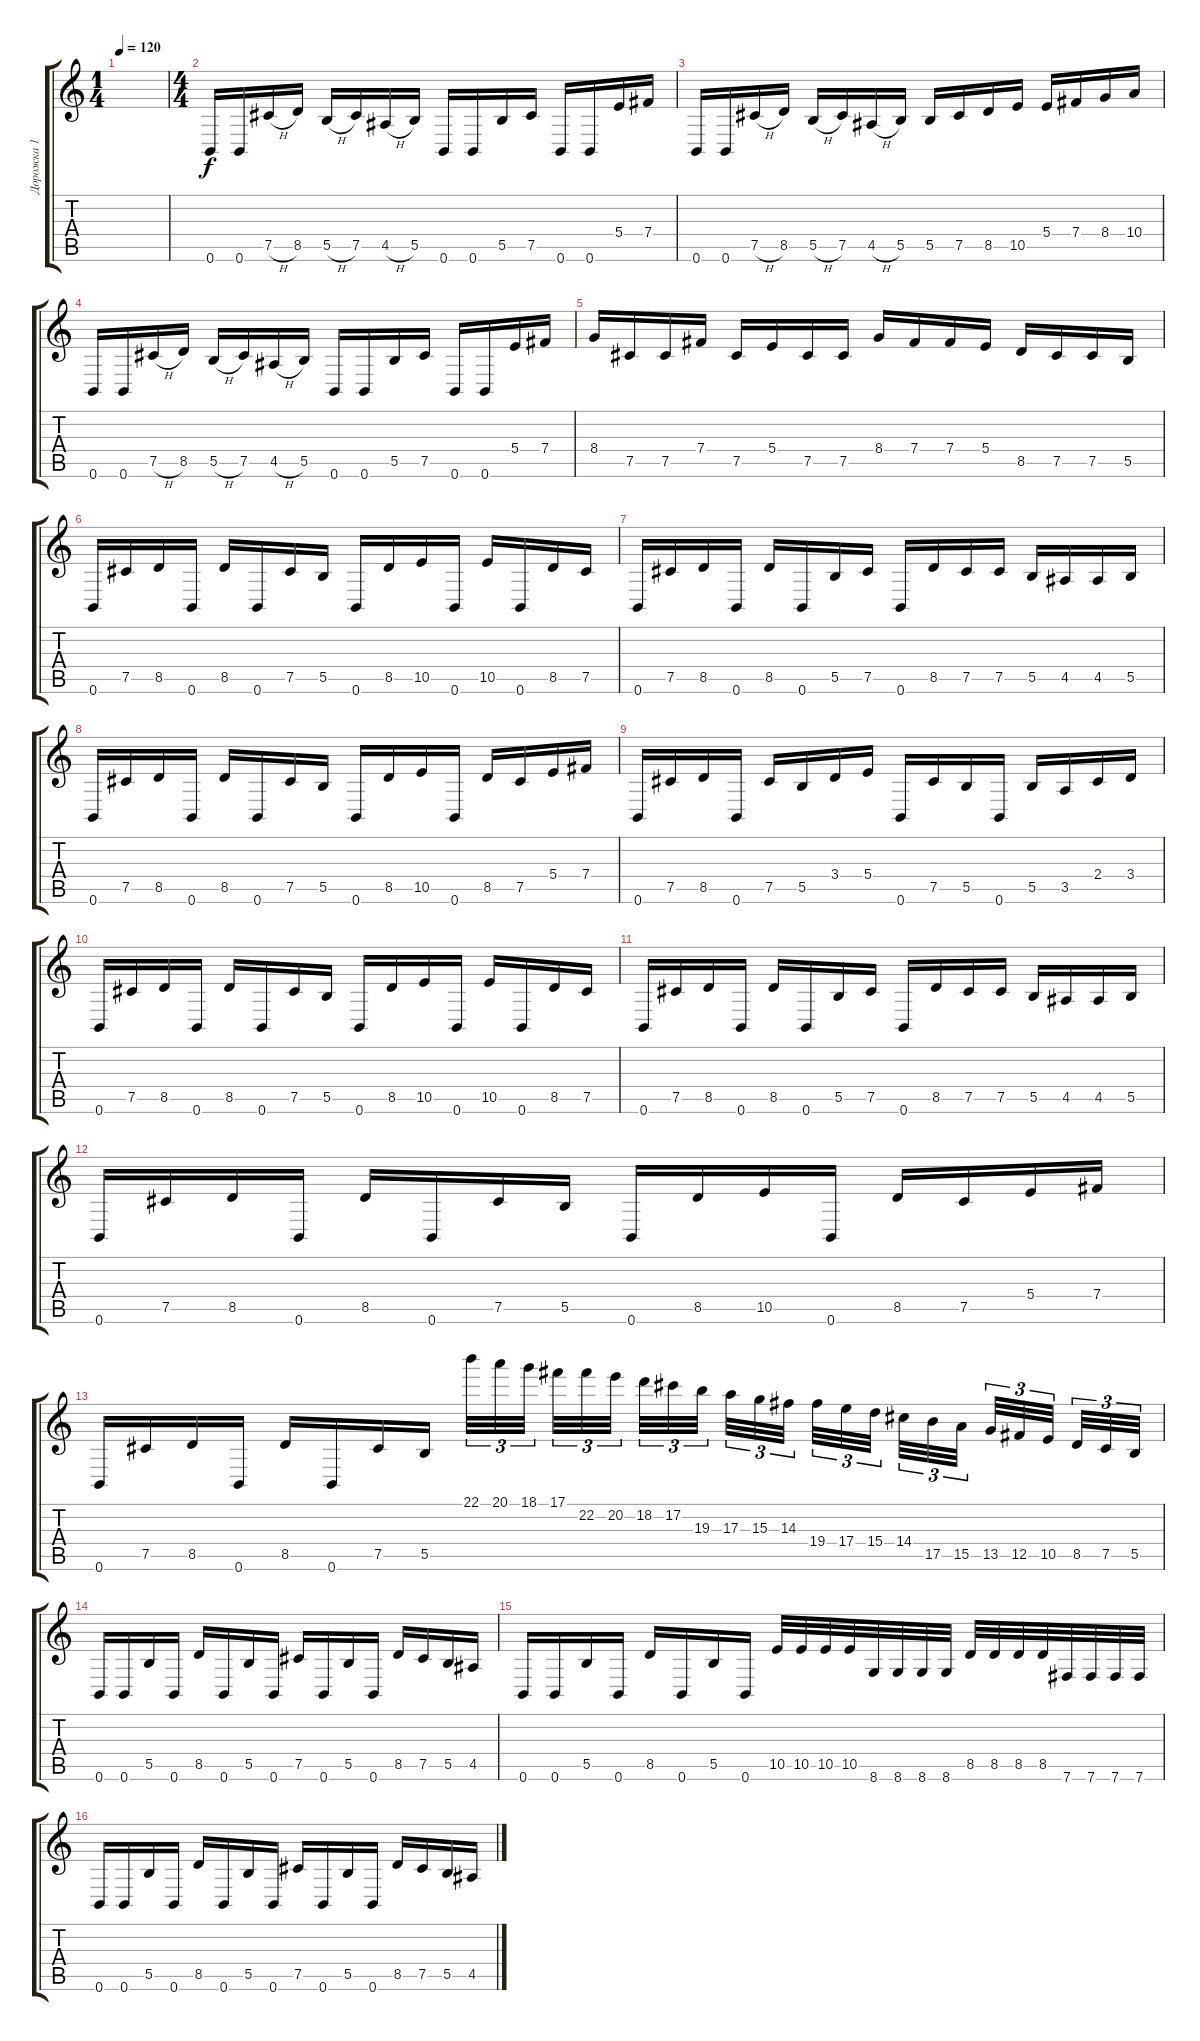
\track ("Дорожка 1" "Дорожка 1") {instrument overdrivenguitar}
\staff {score tabs}
\tuning (Db4 Ab3 E3 B2 Gb2 B1) {hide}
\ts (1 4)
\tempo 120
\clef g2
\ks c
|
\ts (4 4)
0.6.16 0.6.16 7.5{h}.16 8.5.16 5.5{h}.16 7.5.16 4.5{h}.16 5.5.16 0.6.16 0.6.16 5.5.16 7.5.16 0.6.16 0.6.16 5.4.16 7.4.16 |
0.6.16 0.6.16 7.5{h}.16 8.5.16 5.5{h}.16 7.5.16 4.5{h}.16 5.5.16 5.5.16 7.5.16 8.5.16 10.5.16 5.4.16 7.4.16 8.4.16 10.4.16 |
0.6.16 0.6.16 7.5{h}.16 8.5.16 5.5{h}.16 7.5.16 4.5{h}.16 5.5.16 0.6.16 0.6.16 5.5.16 7.5.16 0.6.16 0.6.16 5.4.16 7.4.16 |
8.4.16 7.5.16 7.5.16 7.4.16 7.5.16 5.4.16 7.5.16 7.5.16 8.4.16 7.4.16 7.4.16 5.4.16 8.5.16 7.5.16 7.5.16 5.5.16 |
0.6.16 7.5.16 8.5.16 0.6.16 8.5.16 0.6.16 7.5.16 5.5.16 0.6.16 8.5.16 10.5.16 0.6.16 10.5.16 0.6.16 8.5.16 7.5.16 |
0.6.16 7.5.16 8.5.16 0.6.16 8.5.16 0.6.16 5.5.16 7.5.16 0.6.16 8.5.16 7.5.16 7.5.16 5.5.16 4.5.16 4.5.16 5.5.16 |
0.6.16 7.5.16 8.5.16 0.6.16 8.5.16 0.6.16 7.5.16 5.5.16 0.6.16 8.5.16 10.5.16 0.6.16 8.5.16 7.5.16 5.4.16 7.4.16 |
0.6.16 7.5.16 8.5.16 0.6.16 7.5.16 5.5.16 3.4.16 5.4.16 0.6.16 7.5.16 5.5.16 0.6.16 5.5.16 3.5.16 2.4.16 3.4.16 |
0.6.16 7.5.16 8.5.16 0.6.16 8.5.16 0.6.16 7.5.16 5.5.16 0.6.16 8.5.16 10.5.16 0.6.16 10.5.16 0.6.16 8.5.16 7.5.16 |
0.6.16 7.5.16 8.5.16 0.6.16 8.5.16 0.6.16 5.5.16 7.5.16 0.6.16 8.5.16 7.5.16 7.5.16 5.5.16 4.5.16 4.5.16 5.5.16 |
0.6.16 7.5.16 8.5.16 0.6.16 8.5.16 0.6.16 7.5.16 5.5.16 0.6.16 8.5.16 10.5.16 0.6.16 8.5.16 7.5.16 5.4.16 7.4.16 |
0.6.16 7.5.16 8.5.16 0.6.16 8.5.16 0.6.16 7.5.16 5.5.16 22.1.32{tu (3 2)} 20.1.32{tu (3 2)} 18.1.32{tu (3 2) beam splitsecondary} 17.1.32{tu (3 2)} 22.2.32{tu (3 2)} 20.2.32{tu (3 2) beam splitsecondary} 18.2.32{tu (3 2)} 17.2.32{tu (3 2)} 19.3.32{tu (3 2) beam splitsecondary} 17.3.32{tu (3 2)} 15.3.32{tu (3 2)} 14.3.32{tu (3 2)} 19.4.32{tu (3 2)} 17.4.32{tu (3 2)} 15.4.32{tu (3 2) beam splitsecondary} 14.4.32{tu (3 2)} 17.5.32{tu (3 2)} 15.5.32{tu (3 2) beam splitsecondary} 13.5.32{tu (3 2)} 12.5.32{tu (3 2)} 10.5.32{tu (3 2) beam splitsecondary} 8.5.32{tu (3 2)} 7.5.32{tu (3 2)} 5.5.32{tu (3 2)} |
0.6.16 0.6.16 5.5.16 0.6.16 8.5.16 0.6.16 5.5.16 0.6.16 7.5.16 0.6.16 5.5.16 0.6.16 8.5.16 7.5.16 5.5.16 4.5.16 |
0.6.16 0.6.16 5.5.16 0.6.16 8.5.16 0.6.16 5.5.16 0.6.16 10.5.32 10.5.32 10.5.32 10.5.32 8.6.32 8.6.32 8.6.32 8.6.32 8.5.32 8.5.32 8.5.32 8.5.32 7.6.32 7.6.32 7.6.32 7.6.32 |
0.6.16 0.6.16 5.5.16 0.6.16 8.5.16 0.6.16 5.5.16 0.6.16 7.5.16 0.6.16 5.5.16 0.6.16 8.5.16 7.5.16 5.5.16 4.5.16
